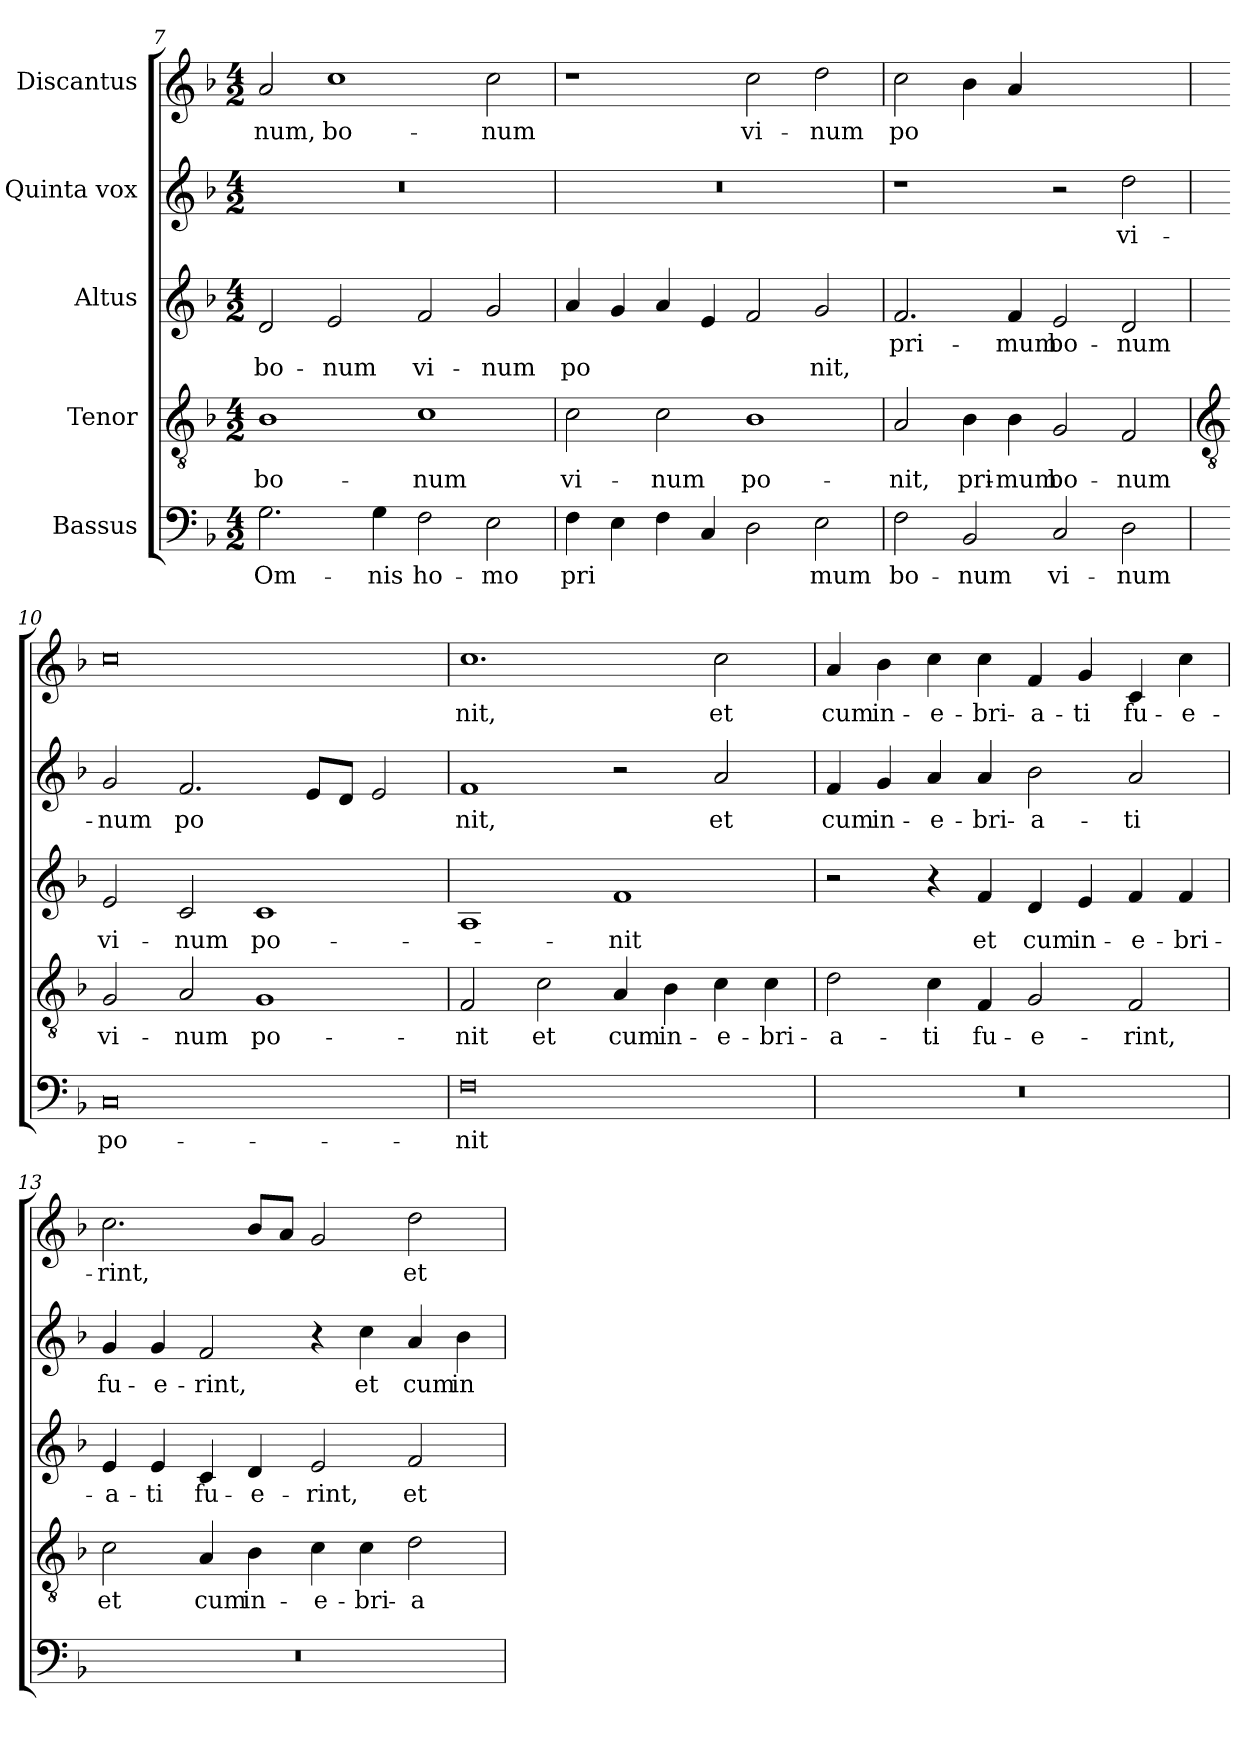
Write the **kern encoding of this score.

**kern	**text	**kern	**text	**kern	**text	**text	**kern	**text	**kern	**text
*part5	*part5	*part4	*part4	*part3	*part3	*part3	*part2	*part2	*part1	*part1
*staff5	*staff5	*staff4	*staff4	*staff3	*staff3	*staff3	*staff2	*staff2	*staff1	*staff1
*I"Bassus	*	*I"Tenor	*	*I"Altus	*	*	*I"Quinta vox	*	*I"Discantus	*
*clefF4	*	*clefGv2	*	*clefG2	*	*	*clefG2	*	*clefG2	*
*k[b-]	*	*k[b-]	*	*k[b-]	*	*	*k[b-]	*	*k[b-]	*
*F:	*	*F:	*	*F:	*	*	*F:	*	*F:	*
*M4/2	*	*M4/2	*	*M4/2	*	*	*M4/2	*	*M4/2	*
=7	=7	=7	=7	=7	=7	=7	=7	=7	=7	=7
!	!LO:LY:b	!	!LO:LY:b	!	!	!LO:LY:b	!	!	!	!LO:LY:b
2.G	Om-	1B-	bo-	2d	.	bo-	0r	.	2a	-num,
!	!	!	!	!	!	!LO:LY:b	!	!	!	!LO:LY:b
.	.	.	.	2e	.	-num	.	.	1cc	bo-
!	!LO:LY:b	!	!	!	!	!	!	!	!	!
4G	-nis	.	.	.	.	.	.	.	.	.
!	!LO:LY:b	!	!LO:LY:b	!	!	!LO:LY:b	!	!	!	!
2F	ho-	1c	-num	2f	.	vi-	.	.	.	.
!	!LO:LY:b	!	!	!	!	!LO:LY:b	!	!	!	!LO:LY:b
2E	-mo	.	.	2g	.	-num	.	.	2cc	-num
=8	=8	=8	=8	=8	=8	=8	=8	=8	=8	=8
!	!LO:LY:b	!	!LO:LY:b	!	!	!LO:LY:b	!	!	!	!
4F	pri	2c	vi-	4a	.	po	0r	.	1r	.
4E	.	.	.	4g	.	.	.	.	.	.
!	!	!	!LO:LY:b	!	!	!	!	!	!	!
4F	.	2c	-num	4a	.	.	.	.	.	.
4C	.	.	.	4e	.	.	.	.	.	.
!	!	!	!LO:LY:b	!	!	!	!	!	!	!LO:LY:b
2D	.	1B-	po-	2f	.	.	.	.	2cc	vi-
!	!LO:LY:b	!	!	!	!	!LO:LY:b	!	!	!	!LO:LY:b
2E	mum	.	.	2g	.	nit,	.	.	2dd	-num
=9	=9	=9	=9	=9	=9	=9	=9	=9	=9	=9
!	!LO:LY:b	!	!LO:LY:b	!	!LO:LY:b	!	!	!	!	!LO:LY:b
2F	bo-	2A	-nit,	2.f	pri-	.	1r	.	2cc	po
!	!LO:LY:b	!	!LO:LY:b	!	!	!	!	!	!	!
2BB-	-num	4B-	pri-	.	.	.	.	.	4b-	.
!	!	!	!LO:LY:b	!	!LO:LY:b	!	!	!	!	!
.	.	4B-	-mum	4f	-mum	.	.	.	4a	.
!	!LO:LY:b	!	!LO:LY:b	!	!LO:LY:b	!	!	!	!	!
2C	vi-	2G	bo-	2e	bo-	.	2r	.	1ryy	.
!	!LO:LY:b	!	!LO:LY:b	!	!LO:LY:b	!	!	!LO:LY:b	!	!
2D	-num	2F	-num	2d	-num	.	2dd	vi-	.	.
!!LO:LB:g=z
=10	=10	=10	=10	=10	=10	=10	=10	=10	=10	=10
*	*	*clefGv2	*	*	*	*	*	*	*	*
!	!LO:LY:b	!	!LO:LY:b	!	!LO:LY:b	!	!	!LO:LY:b	!	!
0C	po-	2G	vi-	2e	vi-	.	2g	-num	0cc	.
!	!	!	!LO:LY:b	!	!LO:LY:b	!	!	!LO:LY:b	!	!
.	.	2A	-num	2c	-num	.	2.f	po	.	.
!	!	!	!LO:LY:b	!	!LO:LY:b	!	!	!	!	!
.	.	1G	po-	1c	po-	.	.	.	.	.
.	.	.	.	.	.	.	8eL	.	.	.
.	.	.	.	.	.	.	8dJ	.	.	.
.	.	.	.	.	.	.	2e	.	.	.
=11	=11	=11	=11	=11	=11	=11	=11	=11	=11	=11
!	!LO:LY:b	!	!LO:LY:b	!	!	!	!	!LO:LY:b	!	!LO:LY:b
0F	-nit	2F	-nit	1A	.	.	1f	nit,	1.cc	nit,
!	!	!	!LO:LY:b	!	!	!	!	!	!	!
.	.	2c	et	.	.	.	.	.	.	.
!	!	!	!LO:LY:b	!	!LO:LY:b	!	!	!	!	!
.	.	4A	cum	1f	-nit	.	2r	.	.	.
!	!	!	!LO:LY:b	!	!	!	!	!	!	!
.	.	4B-	in-	.	.	.	.	.	.	.
!	!	!	!LO:LY:b	!	!	!	!	!LO:LY:b	!	!LO:LY:b
.	.	4c	-e-	.	.	.	2a	et	2cc	et
!	!	!	!LO:LY:b	!	!	!	!	!	!	!
.	.	4c	-bri-	.	.	.	.	.	.	.
=12	=12	=12	=12	=12	=12	=12	=12	=12	=12	=12
!	!	!	!LO:LY:b	!	!	!	!	!LO:LY:b	!	!LO:LY:b
0r	.	2d	-a-	2r	.	.	4f	cum	4a	cum
!	!	!	!	!	!	!	!	!LO:LY:b	!	!LO:LY:b
.	.	.	.	.	.	.	4g	in-	4b-	in-
!	!	!	!LO:LY:b	!	!	!	!	!LO:LY:b	!	!LO:LY:b
.	.	4c	-ti	4r	.	.	4a	-e-	4cc	-e-
!	!	!	!LO:LY:b	!	!LO:LY:b	!	!	!LO:LY:b	!	!LO:LY:b
.	.	4F	fu-	4f	et	.	4a	-bri-	4cc	-bri-
!	!	!	!LO:LY:b	!	!LO:LY:b	!	!	!LO:LY:b	!	!LO:LY:b
.	.	2G	-e-	4d	cum	.	2b-	-a-	4f	-a-
!	!	!	!	!	!LO:LY:b	!	!	!	!	!LO:LY:b
.	.	.	.	4e	in-	.	.	.	4g	-ti
!	!	!	!LO:LY:b	!	!LO:LY:b	!	!	!LO:LY:b	!	!LO:LY:b
.	.	2F	-rint,	4f	-e-	.	2a	-ti	4c	fu-
!	!	!	!	!	!LO:LY:b	!	!	!	!	!LO:LY:b
.	.	.	.	4f	-bri-	.	.	.	4cc	-e-
=13	=13	=13	=13	=13	=13	=13	=13	=13	=13	=13
!	!	!	!LO:LY:b	!	!LO:LY:b	!	!	!LO:LY:b	!	!LO:LY:b
0r	.	2c	et	4e	-a-	.	4g	fu-	2.cc	-rint,
!	!	!	!	!	!LO:LY:b	!	!	!LO:LY:b	!	!
.	.	.	.	4e	-ti	.	4g	-e-	.	.
!	!	!	!LO:LY:b	!	!LO:LY:b	!	!	!LO:LY:b	!	!
.	.	4A	cum	4c	fu-	.	2f	-rint,	.	.
!	!	!	!LO:LY:b	!	!LO:LY:b	!	!	!	!	!
.	.	4B-	in-	4d	-e-	.	.	.	8b-L	.
.	.	.	.	.	.	.	.	.	8aJ	.
!	!	!	!LO:LY:b	!	!LO:LY:b	!	!	!	!	!
.	.	4c	-e-	2e	-rint,	.	4r	.	2g	.
!	!	!	!LO:LY:b	!	!	!	!	!LO:LY:b	!	!
.	.	4c	-bri-	.	.	.	4cc	et	.	.
!	!	!	!LO:LY:b	!	!LO:LY:b	!	!	!LO:LY:b	!	!LO:LY:b
.	.	2d	-a-	2f	et	.	4a	cum	2dd	et
!	!	!	!	!	!	!	!	!LO:LY:b	!	!
.	.	.	.	.	.	.	4b-	in-	.	.
=	=	=	=	=	=	=	=	=	=	=
*-	*-	*-	*-	*-	*-	*-	*-	*-	*-	*-
